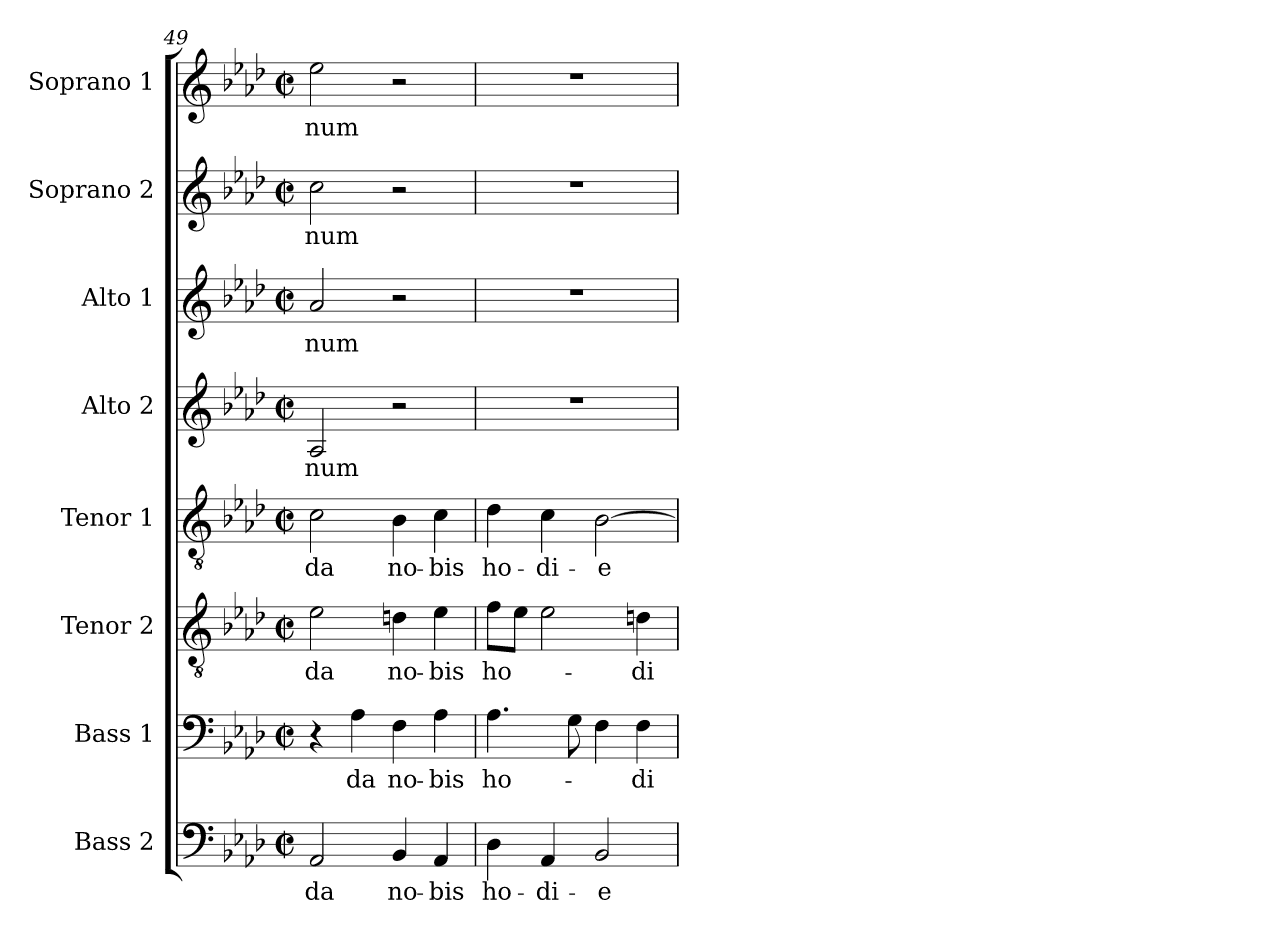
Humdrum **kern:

**kern	**text	**kern	**text	**kern	**text	**kern	**text	**kern	**text	**kern	**text	**kern	**text	**kern	**text
*part8	*part8	*part7	*part7	*part6	*part6	*part5	*part5	*part4	*part4	*part3	*part3	*part2	*part2	*part1	*part1
*staff8	*staff8	*staff7	*staff7	*staff6	*staff6	*staff5	*staff5	*staff4	*staff4	*staff3	*staff3	*staff2	*staff2	*staff1	*staff1
*I"Bass 2	*	*I"Bass 1	*	*I"Tenor 2	*	*I"Tenor 1	*	*I"Alto 2	*	*I"Alto 1	*	*I"Soprano 2	*	*I"Soprano 1	*
*I'B.2	*	*I'B.1	*	*I'T.2	*	*I'T.1	*	*I'A.2	*	*I'A.1	*	*I'S.2	*	*I'S.1	*
*clefF4	*	*clefF4	*	*clefGv2	*	*clefGv2	*	*clefG2	*	*clefG2	*	*clefG2	*	*clefG2	*
*	*	*	*	*ITrd7c12	*	*ITrd7c12	*	*	*	*	*	*	*	*	*
*k[b-e-a-d-]	*	*k[b-e-a-d-]	*	*k[b-e-a-d-]	*	*k[b-e-a-d-]	*	*k[b-e-a-d-]	*	*k[b-e-a-d-]	*	*k[b-e-a-d-]	*	*k[b-e-a-d-]	*
*A-:	*	*A-:	*	*A-:	*	*A-:	*	*A-:	*	*A-:	*	*A-:	*	*A-:	*
*M2/2	*	*M2/2	*	*M2/2	*	*M2/2	*	*M2/2	*	*M2/2	*	*M2/2	*	*M2/2	*
*met(c|)	*	*met(c|)	*	*met(c|)	*	*met(c|)	*	*met(c|)	*	*met(c|)	*	*met(c|)	*	*met(c|)	*
=49	=49	=49	=49	=49	=49	=49	=49	=49	=49	=49	=49	=49	=49	=49	=49
!	!LO:LY:b:color=#000000	!	!	!	!	!	!	!	!	!	!	!	!	!	!
!	!	!	!	!	!LO:LY:b:color=#000000	!	!	!	!	!	!	!	!	!	!
!	!	!	!	!	!	!	!LO:LY:b:color=#000000	!	!	!	!	!	!	!	!
!	!	!	!	!	!	!	!	!	!LO:LY:b:color=#000000	!	!	!	!	!	!
!	!	!	!	!	!	!	!	!	!	!	!LO:LY:b:color=#000000	!	!	!	!
!	!	!	!	!	!	!	!	!	!	!	!	!	!LO:LY:b:color=#000000	!	!
!	!	!	!	!	!	!	!	!	!	!	!	!	!	!	!LO:LY:b:color=#000000
2AA-i/	da	4r	.	2E-i\	da	2Ci\	da	2A-i/	-num	2a-i/	-num	2cci\	-num	2ee-i\	-num
!	!	!	!LO:LY:b:color=#000000	!	!	!	!	!	!	!	!	!	!	!	!
.	.	4A-i\	da	.	.	.	.	.	.	.	.	.	.	.	.
!	!LO:LY:b:color=#000000	!	!	!	!	!	!	!	!	!	!	!	!	!	!
!	!	!	!LO:LY:b:color=#000000	!	!	!	!	!	!	!	!	!	!	!	!
!	!	!	!	!	!LO:LY:b:color=#000000	!	!	!	!	!	!	!	!	!	!
!	!	!	!	!	!	!	!LO:LY:b:color=#000000	!	!	!	!	!	!	!	!
4BB-i/	no-	4Fi\	no-	4Dni\	no-	4BB-i\	no-	2r	.	2r	.	2r	.	2r	.
!	!LO:LY:b:color=#000000	!	!	!	!	!	!	!	!	!	!	!	!	!	!
!	!	!	!LO:LY:b:color=#000000	!	!	!	!	!	!	!	!	!	!	!	!
!	!	!	!	!	!LO:LY:b:color=#000000	!	!	!	!	!	!	!	!	!	!
!	!	!	!	!	!	!	!LO:LY:b:color=#000000	!	!	!	!	!	!	!	!
4AA-i/	-bis	4A-i\	-bis	4E-i\	-bis	4Ci\	-bis	.	.	.	.	.	.	.	.
=50	=50	=50	=50	=50	=50	=50	=50	=50	=50	=50	=50	=50	=50	=50	=50
!	!LO:LY:b:color=#000000	!	!	!	!	!	!	!	!	!	!	!	!	!	!
!	!	!	!LO:LY:b:color=#000000	!	!	!	!	!	!	!	!	!	!	!	!
!	!	!	!	!	!LO:LY:b:color=#000000	!	!	!	!	!	!	!	!	!	!
!	!	!	!	!	!	!	!LO:LY:b:color=#000000	!	!	!	!	!	!	!	!
4D-i\	ho-	4.A-i\	ho-	8Fi\L	ho-	4D-i\	ho-	1r	.	1r	.	1r	.	1r	.
.	.	.	.	8E-i\J	.	.	.	.	.	.	.	.	.	.	.
!	!LO:LY:b:color=#000000	!	!	!	!	!	!	!	!	!	!	!	!	!	!
!	!	!	!	!	!	!	!LO:LY:b:color=#000000	!	!	!	!	!	!	!	!
4AA-i/	-di-	.	.	2E-i\	.	4Ci\	-di-	.	.	.	.	.	.	.	.
.	.	8Gi\	.	.	.	.	.	.	.	.	.	.	.	.	.
!	!LO:LY:b:color=#000000	!	!	!	!	!	!	!	!	!	!	!	!	!	!
!	!	!	!	!	!	!	!LO:LY:b:color=#000000	!	!	!	!	!	!	!	!
2BB-i/	-e	4Fi\	.	.	.	[2BB-i\	-e	.	.	.	.	.	.	.	.
!	!	!	!LO:LY:b:color=#000000	!	!	!	!	!	!	!	!	!	!	!	!
!	!	!	!	!	!LO:LY:b:color=#000000	!	!	!	!	!	!	!	!	!	!
.	.	4Fi\	-di-	4Dni\	-di-	.	.	.	.	.	.	.	.	.	.
=	=	=	=	=	=	=	=	=	=	=	=	=	=	=	=
*-	*-	*-	*-	*-	*-	*-	*-	*-	*-	*-	*-	*-	*-	*-	*-
